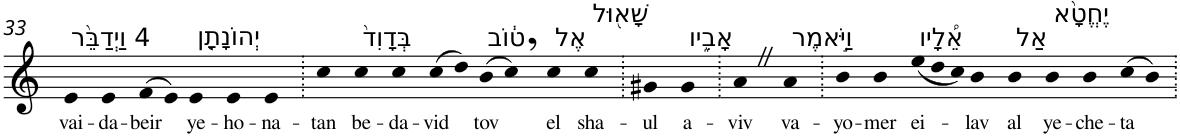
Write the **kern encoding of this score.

**kern	**text
*part1	*part1
*staff1	*staff1
*I"Piano	*
*I'Pno	*
!!LO:PB:g=z
*clefG2	*
*k[]	*
=33	=33
!LO:TX:a:t=4 וַיְדַבֵּ֨ר	!
!	!LO:LY:b
4e	vai-
!	!LO:LY:b
4e	-da-
!	!LO:LY:b
(>8f	-beir
8e)	.
!LO:TX:a:t=יְהוֹנָתָ֤ן	!
!	!LO:LY:b
4e	ye-
!	!LO:LY:b
4e	-ho-
!	!LO:LY:b
4e	-na-
=34.	=34.
!	!LO:LY:b
4cc	-tan
!LO:TX:a:t=בְּדָוִד֙	!
!	!LO:LY:b
4cc	be-
!	!LO:LY:b
4cc	-da-
!	!LO:LY:b
(>8cc	-vid
8dd)	.
!LO:TX:a:t=ט֔וֹב	!
!	!LO:LY:b
(>8b	tov
8cc,)	.
!LO:TX:a:t=אֶל	!
!	!LO:LY:b
4cc	el
!LO:TX:a:t=שָׁא֖וּל	!
!	!LO:LY:b
4cc	sha-
=35.	=35.
!	!LO:LY:b
4g#X	-ul
!LO:TX:a:t=אָבִ֑יו	!
!	!LO:LY:b
4g#	a-
=36.	=36.
!	!LO:LY:b
4aZ	-viv
!LO:TX:a:t=וַיֹּ֣אמֶר	!
!	!LO:LY:b
4a	va-
=37.	=37.
!	!LO:LY:b
4b	-yo-
!	!LO:LY:b
4b	-mer
*Xtuplet	*
!LO:TX:a:t=אֵ֠לָיו	!
!	!LO:LY:b
(<12ee	ei-
12dd	.
12cc)	.
!	!LO:LY:b
4b	-lav
!LO:TX:a:t=אַל	!
!	!LO:LY:b
4b	al
!LO:TX:a:t=יֶחֱטָ֨א	!
!	!LO:LY:b
4b	ye-
!	!LO:LY:b
4b	-che-
!	!LO:LY:b
(>8cc	-ta
8b)	.
=.	=.
*-	*-
